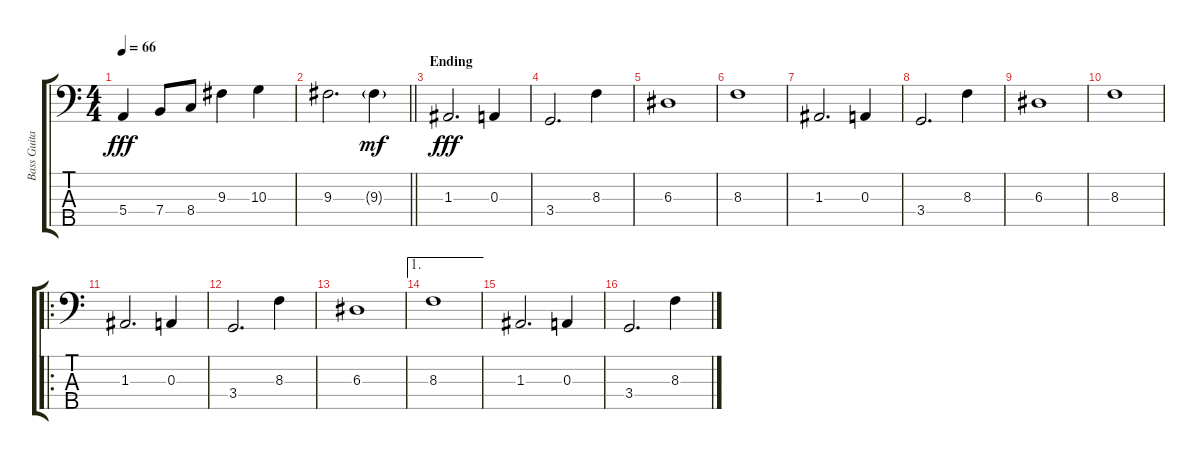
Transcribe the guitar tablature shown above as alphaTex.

\track ("Bass Guitar" "Bass Guita") {instrument electricbassfinger}
\staff {score tabs}
\tuning (G2 D2 A1 E1 B0) {hide}
\ts (4 4)
\tempo 66
\clef f4
\ks c
5.4.4{dy fff} 7.4.8 8.4.8 9.3.4 10.3.4 |
\barLineRight lightlight
9.3.2{d} 9.3{g}.4{dy mf} |
\section ("" "Ending")
1.3.2{d dy fff} 0.3.4 |
3.4.2{d} 8.3.4 |
6.3.1 |
8.3.1 |
1.3.2{d} 0.3.4 |
3.4.2{d} 8.3.4 |
6.3.1 |
8.3.1 |
\ro
1.3.2{d} 0.3.4 |
3.4.2{d} 8.3.4 |
6.3.1 |
\ae 1
8.3.1 |
1.3.2{d} 0.3.4 |
3.4.2{d} 8.3.4
